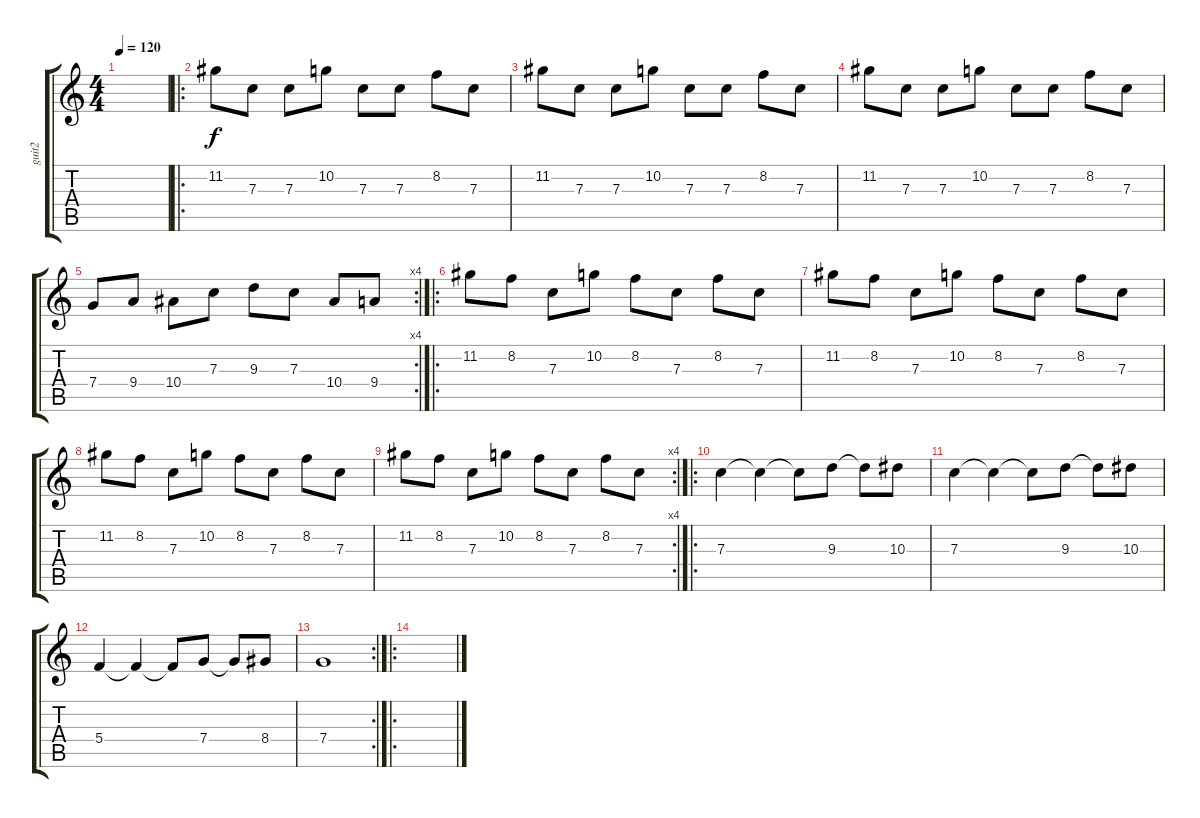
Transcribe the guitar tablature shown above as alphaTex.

\track ("guit2" "guit2") {instrument overdrivenguitar}
\staff {score tabs}
\tuning (D4 A3 F3 C3 G2 D2) {hide}
\ts (4 4)
\tempo 120
\clef g2
\ks c
|
\ro
11.2.8 7.3.8 7.3.8 10.2.8 7.3.8 7.3.8 8.2.8 7.3.8 |
11.2.8 7.3.8 7.3.8 10.2.8 7.3.8 7.3.8 8.2.8 7.3.8 |
11.2.8 7.3.8 7.3.8 10.2.8 7.3.8 7.3.8 8.2.8 7.3.8 |
\rc 4
7.4.8 9.4.8 10.4.8 7.3.8 9.3.8 7.3.8 10.4.8 9.4.8 |
\ro
11.2.8 8.2.8 7.3.8 10.2.8 8.2.8 7.3.8 8.2.8 7.3.8 |
11.2.8 8.2.8 7.3.8 10.2.8 8.2.8 7.3.8 8.2.8 7.3.8 |
11.2.8 8.2.8 7.3.8 10.2.8 8.2.8 7.3.8 8.2.8 7.3.8 |
\rc 4
11.2.8 8.2.8 7.3.8 10.2.8 8.2.8 7.3.8 8.2.8 7.3.8 |
\ro
7.3.4 7.3{t}.4 7.3{t}.8 9.3.8 9.3{t}.8 10.3.8 |
7.3.4 7.3{t}.4 7.3{t}.8 9.3.8 9.3{t}.8 10.3.8 |
5.4.4 5.4{t}.4 5.4{t}.8 7.4.8 7.4{t}.8 8.4.8 |
\rc 2
7.4.1 |
\ro
